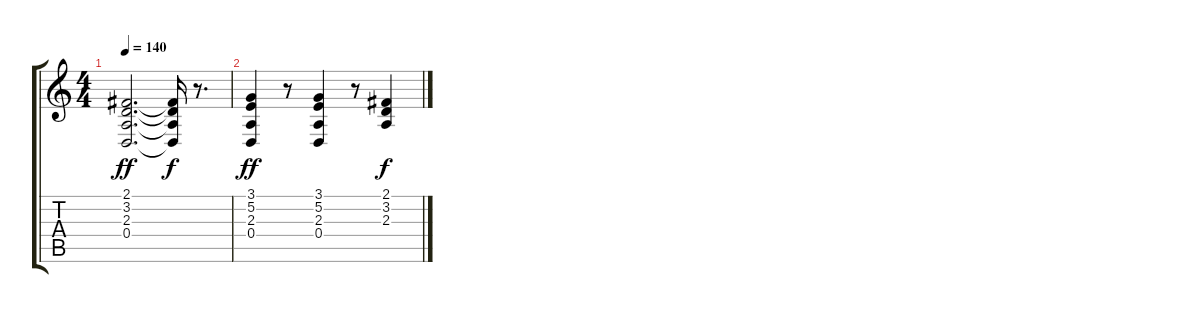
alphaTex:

\track "" {instrument electricpiano2}
\staff {score tabs}
\tuning (E4 B3 G3 D3 A2 E2) {hide}
\ts (4 4)
\tempo 140
\clef g2
\ks c
(2.1 3.2 2.3 0.4).2{d dy ff} (2.1{t} 3.2{t} 2.3{t} 0.4{t}).16{dy f} r.8{d} |
(3.1 5.2 2.3 0.4).4{dy ff} r.8 (3.1 5.2 2.3 0.4).4 r.8 (2.1 3.2 2.3).4{dy f}
